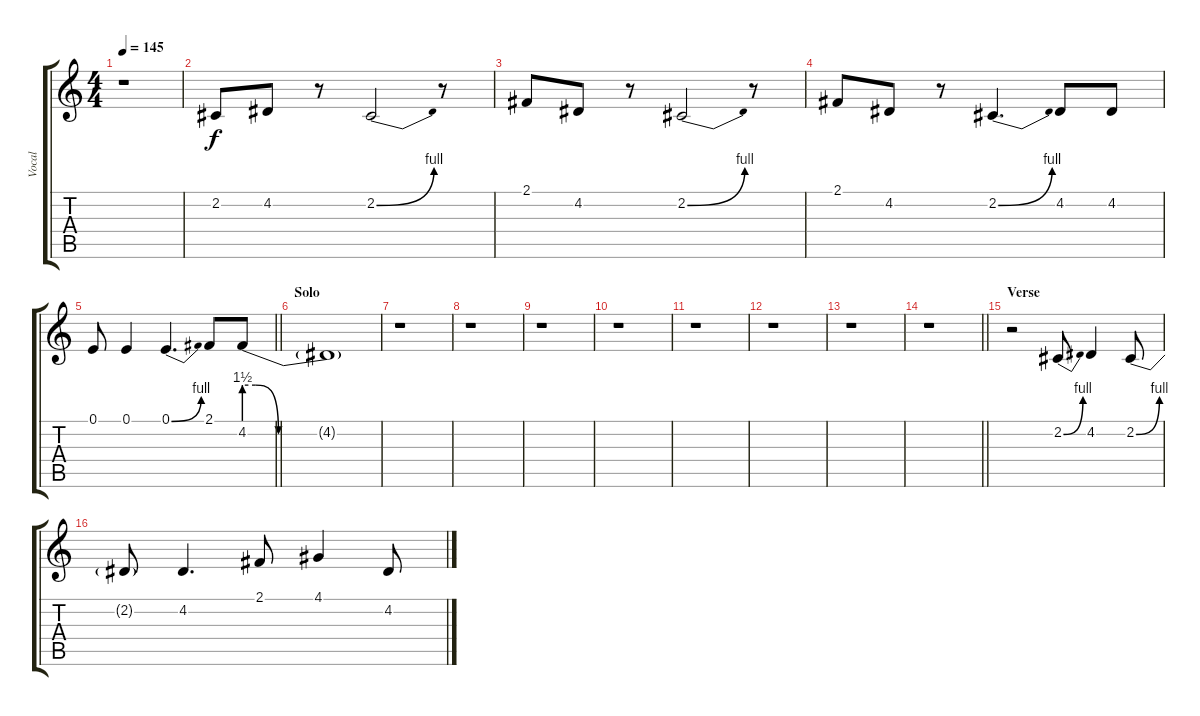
\track ("Vocal" "Vocal") {instrument trumpet}
\staff {score tabs}
\tuning (E4 B3 G3 D3 A2 E2) {hide}
\ts (4 4)
\tempo 145
\clef g2
\ks c
r.1{dy f} |
2.2.8 4.2.8 r.8 2.2{be (bend 0 0 60 4)}.2 r.8 |
2.1.8 4.2.8 r.8 2.2{be (bend 0 0 60 4)}.2 r.8 |
2.1.8 4.2.8 r.8 2.2{be (bend 0 0 60 4)}.4{d} 4.2.8 4.2.8 |
\barLineRight lightlight
0.1.8 0.1.4 0.1{be (bend 0 0 60 4)}.4{d} 2.1.8 4.2{be (custom 0 6 5 6 15 0 30 0 60 0)}.8 |
\section ("" "Solo")
4.2{t}.1 |
r.1 |
r.1 |
r.1 |
r.1 |
r.1 |
r.1 |
r.1 |
\barLineRight lightlight
r.1 |
\section ("" "Verse")
r.2 2.2{be (bend 0 0 60 4)}.8 4.2.4 2.2{be (bend 0 0 60 4)}.8 |
2.2{t}.8 4.2.4{d} 2.1.8 4.1.4 4.2.8
